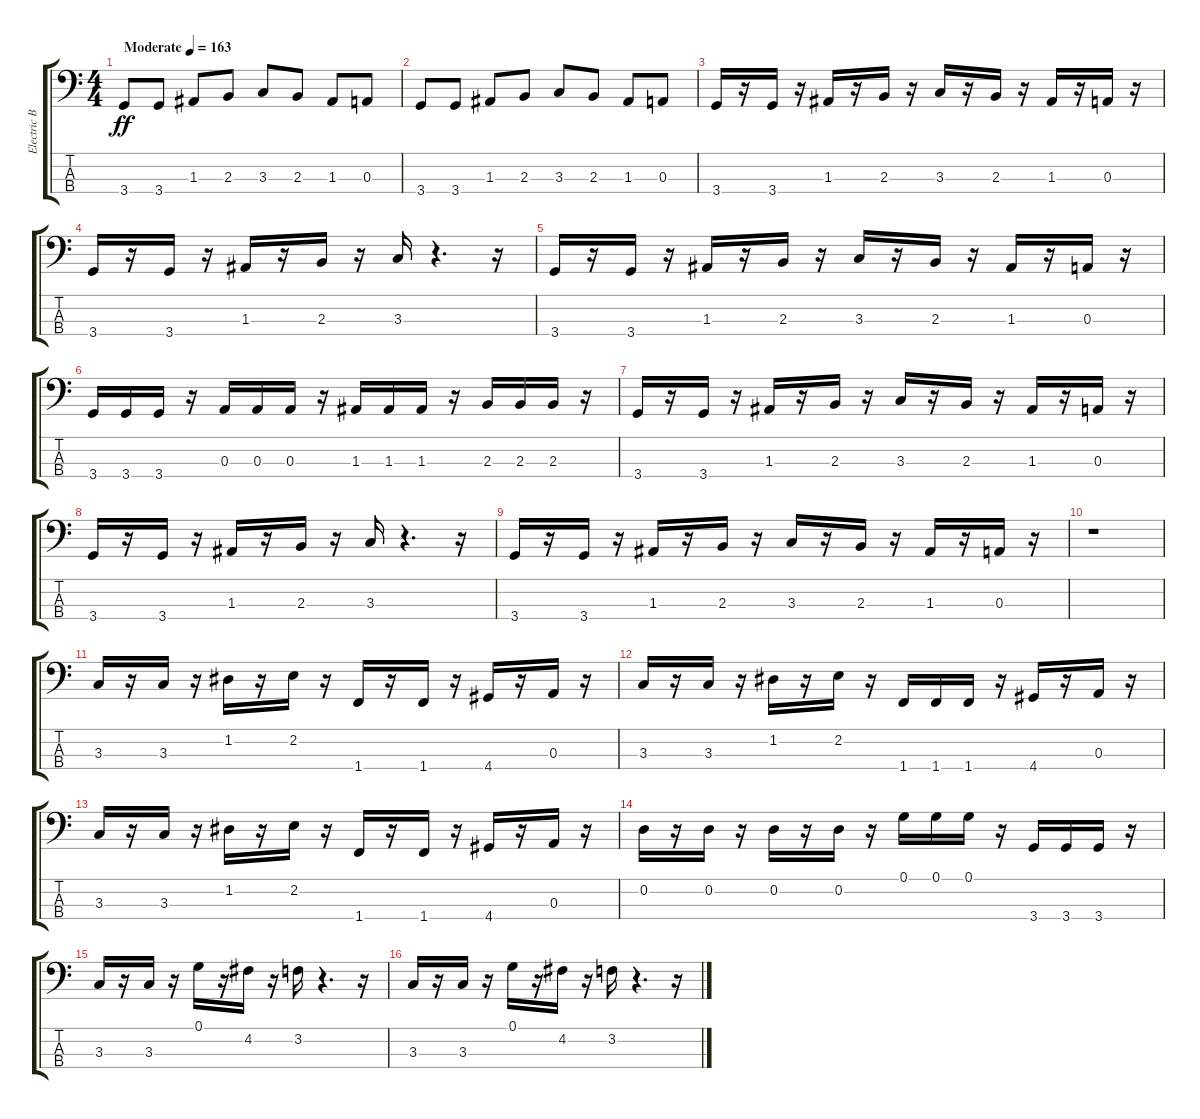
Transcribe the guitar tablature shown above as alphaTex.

\track ("Electric Bass (Finger)" "Electric B") {instrument electricbassfinger}
\staff {score tabs}
\tuning (G2 D2 A1 E1) {hide}
\ts (4 4)
\tempo (163 "Moderate")
\clef f4
\ks c
3.4.8{dy ff instrument electricbassfinger} 3.4.8 1.3.8 2.3.8 3.3.8 2.3.8 1.3.8 0.3.8 |
3.4.8 3.4.8 1.3.8 2.3.8 3.3.8 2.3.8 1.3.8 0.3.8 |
3.4.16 r.16 3.4.16 r.16 1.3.16 r.16 2.3.16 r.16 3.3.16 r.16 2.3.16 r.16 1.3.16 r.16 0.3.16 r.16 |
3.4.16 r.16 3.4.16 r.16 1.3.16 r.16 2.3.16 r.16 3.3.16 r.4{d} r.16 |
3.4.16 r.16 3.4.16 r.16 1.3.16 r.16 2.3.16 r.16 3.3.16 r.16 2.3.16 r.16 1.3.16 r.16 0.3.16 r.16 |
3.4.16 3.4.16 3.4.16 r.16 0.3.16 0.3.16 0.3.16 r.16 1.3.16 1.3.16 1.3.16 r.16 2.3.16 2.3.16 2.3.16 r.16 |
3.4.16 r.16 3.4.16 r.16 1.3.16 r.16 2.3.16 r.16 3.3.16 r.16 2.3.16 r.16 1.3.16 r.16 0.3.16 r.16 |
3.4.16 r.16 3.4.16 r.16 1.3.16 r.16 2.3.16 r.16 3.3.16 r.4{d} r.16 |
3.4.16 r.16 3.4.16 r.16 1.3.16 r.16 2.3.16 r.16 3.3.16 r.16 2.3.16 r.16 1.3.16 r.16 0.3.16 r.16 |
r.1 |
3.3.16 r.16 3.3.16 r.16 1.2.16 r.16 2.2.16 r.16 1.4.16 r.16 1.4.16 r.16 4.4.16 r.16 0.3.16 r.16 |
3.3.16 r.16 3.3.16 r.16 1.2.16 r.16 2.2.16 r.16 1.4.16 1.4.16 1.4.16 r.16 4.4.16 r.16 0.3.16 r.16 |
3.3.16 r.16 3.3.16 r.16 1.2.16 r.16 2.2.16 r.16 1.4.16 r.16 1.4.16 r.16 4.4.16 r.16 0.3.16 r.16 |
0.2.16 r.16 0.2.16 r.16 0.2.16 r.16 0.2.16 r.16 0.1.16 0.1.16 0.1.16 r.16 3.4.16 3.4.16 3.4.16 r.16 |
3.3.16 r.16 3.3.16 r.16 0.1.16 r.16 4.2.16 r.16 3.2.16 r.4{d} r.16 |
3.3.16 r.16 3.3.16 r.16 0.1.16 r.16 4.2.16 r.16 3.2.16 r.4{d} r.16
